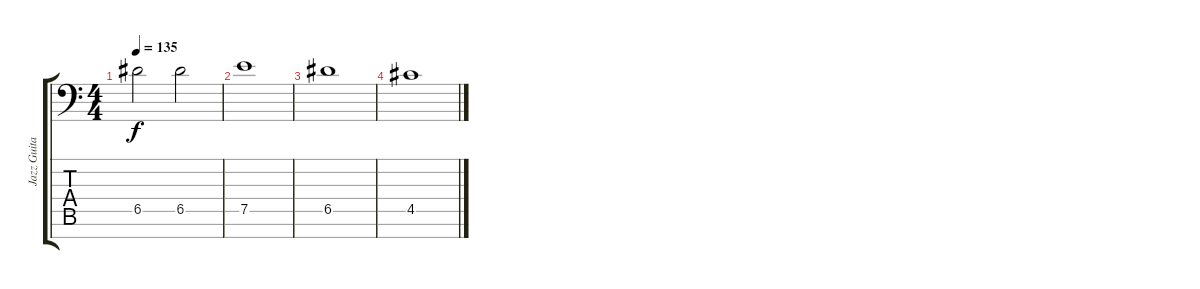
\track ("Jazz Guitar " "Jazz Guita") {instrument electricguitarjazz}
\staff {score tabs}
\tuning (E4 B3 G3 D3 A2 E2 C-1) {hide}
\ts (4 4)
\tempo 135
\clef f4
\ks c
6.5{t}.2{dy f} 6.5.2 |
7.5.1 |
6.5.1 |
4.5.1
